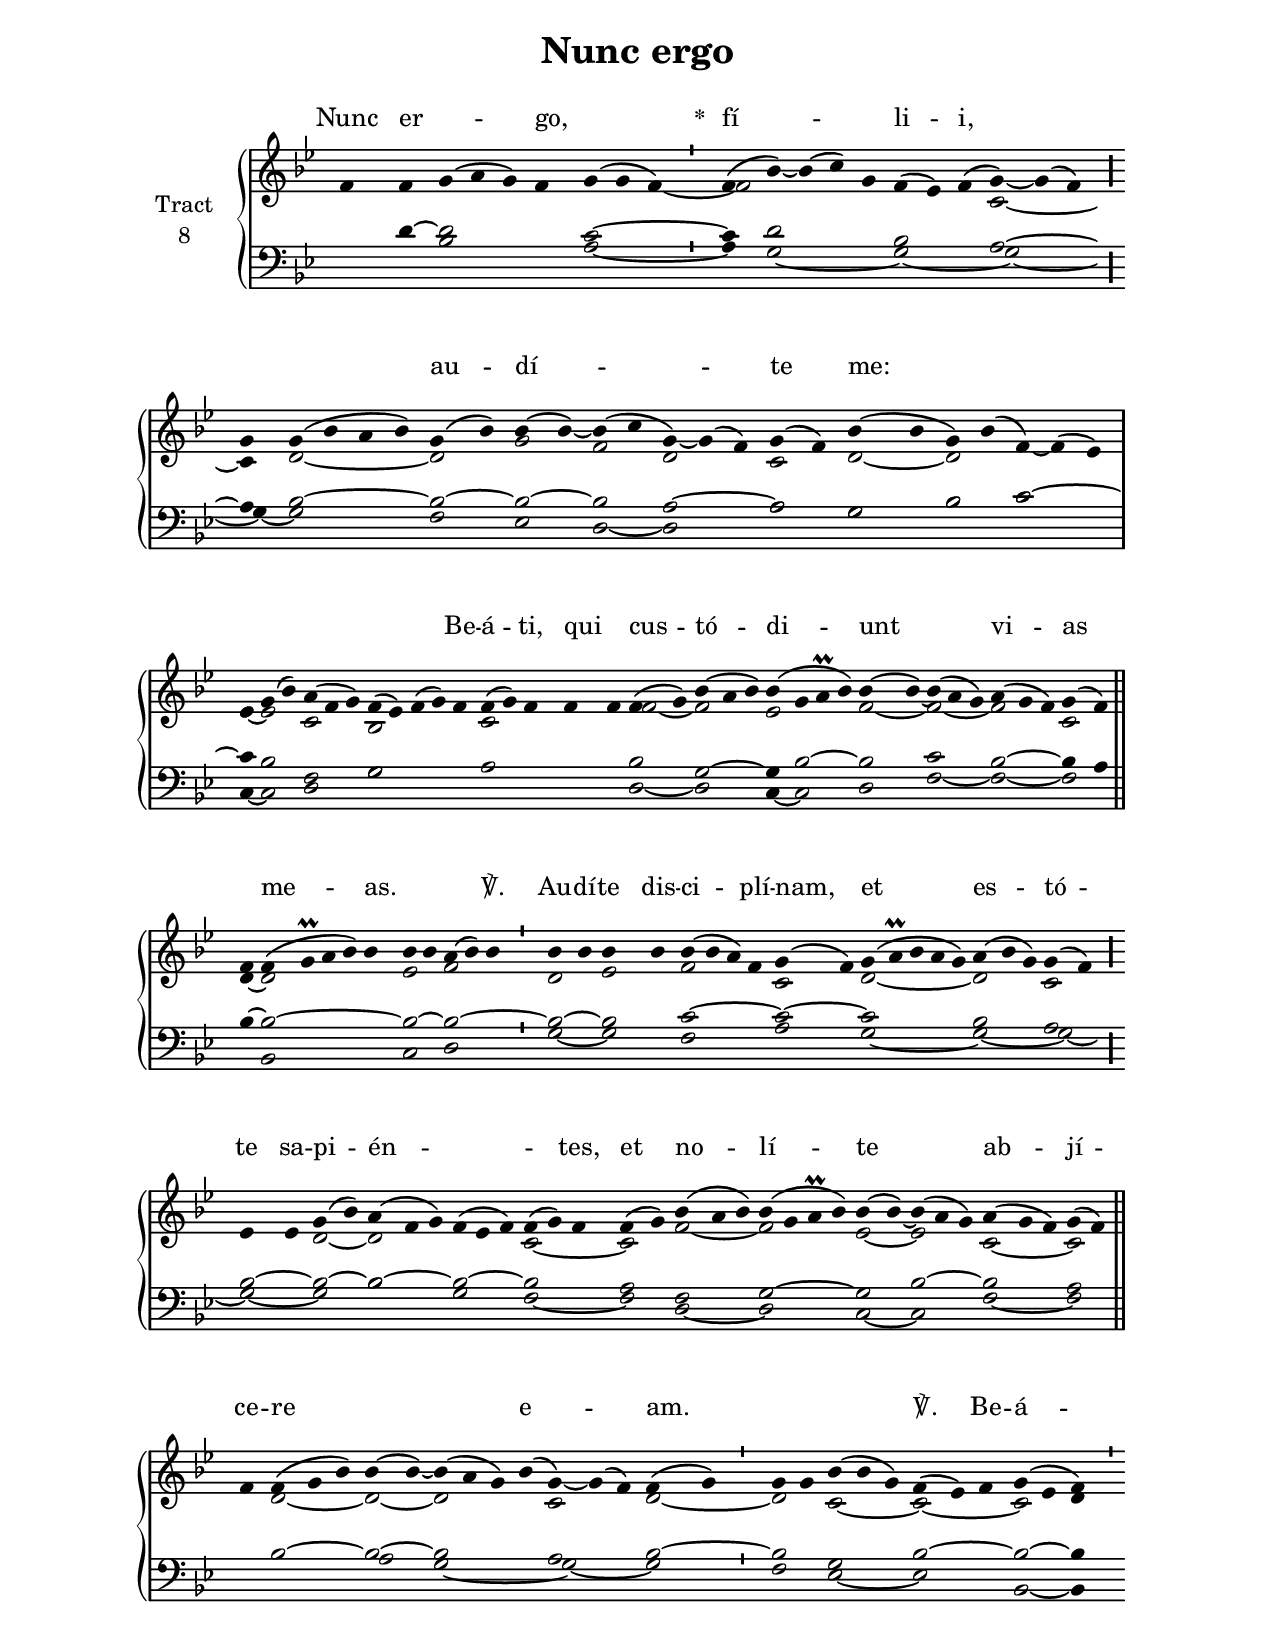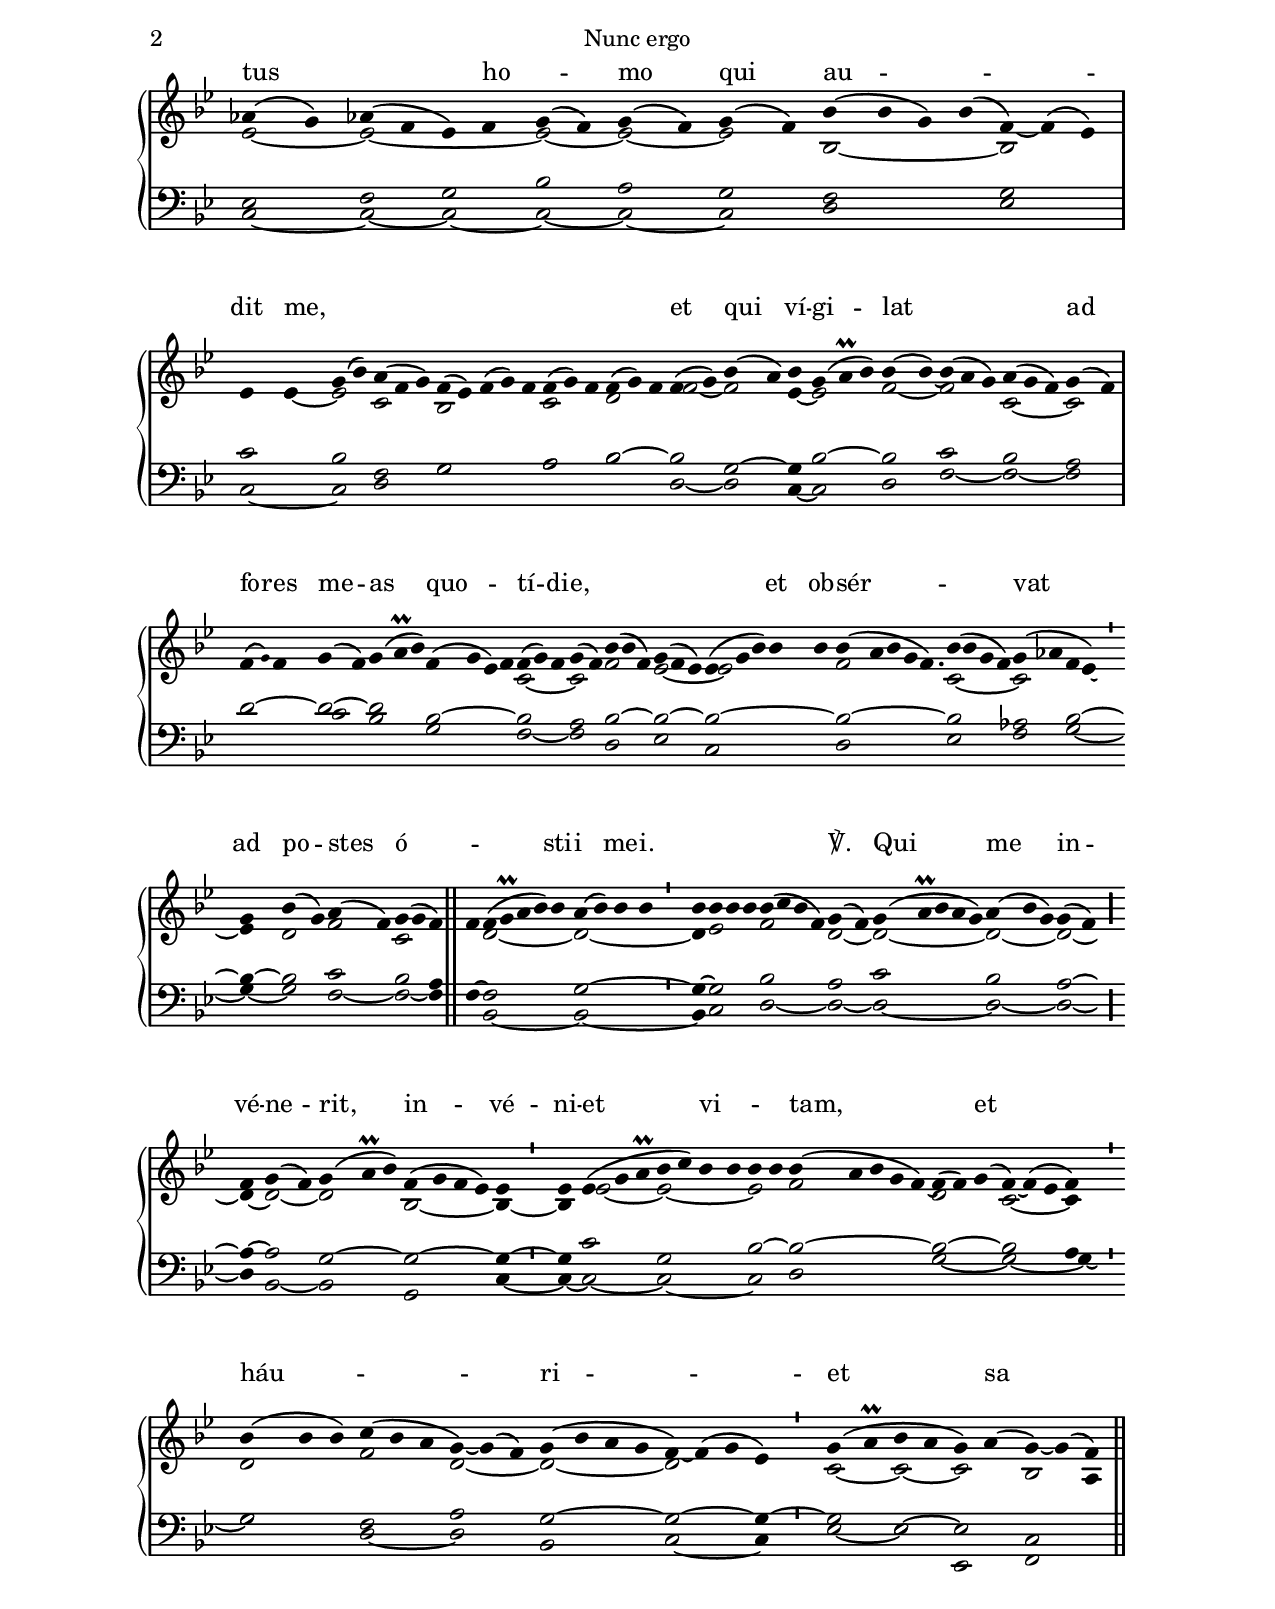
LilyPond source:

\version "2.18"
\include "gregorian.ly"
\include "noh2.ily"


%Page reference: page iii.333
%(volume.page)

global = {
 \key f \mixolydian
 \cadenzaOn 
}

\header {
  title = \markup \center-column {"Nunc ergo" \vspace #1 }
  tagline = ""
  composer = ""
}

\paper {
 #(include-special-characters)
  oddHeaderMarkup = \markup \fill-line {
    \line {}
    \center-column {
      \on-the-fly #first-page     " "
      \on-the-fly #not-first-page "Nunc ergo"
    }
    \line { \on-the-fly #print-page-number-check-first \fromproperty #'page:page-number-string }
  }
  evenHeaderMarkup = \markup \fill-line {
    \line { \on-the-fly #print-page-number-check-first \fromproperty #'page:page-number-string }
    \center-column { "Nunc ergo" }
    \line {}
  }
}

chantText = \lyricmode {
Nunc er -- _ go, _ 
\set stanza = " * " fí -- _ li -- i, _ _ 
au -- dí -- te me: _ _ _ _ _ _ 
Be -- á -- ti, qui _ cus -- tó -- di -- unt vi -- as _ me -- as. _ _ _ ℣. 
Au -- dí -- te dis -- ci -- plí -- nam, et es -- tó -- te sa -- pi -- én -- _ _ tes, 
et no -- lí -- te ab -- jí -- ce -- re _ e -- am. _ _ _ ℣. 
Be -- á -- tus _ ho -- _ mo qui au -- _ dit me, _ _ _ _ _ _ _ _ _ 
et qui ví -- gi -- lat _ ad fo -- res me -- as quo -- _ tí -- di -- e, _ _ _ 
et ob -- sér -- _ vat ad po -- stes ó -- _ _ sti -- i me -- i. _ _ _ _ _ ℣. 
Qui me in -- vé -- ne -- rit, in -- vé -- ni -- et vi -- _ _ _ tam, 
et háu -- _ ri -- et sa -- lú -- tem 
\set stanza = " * " a Dó -- mi -- no. _ _ _ _ _ _ _ _ _ _ _ }

chantMusic = {
\tieDown   f'4 f'4 g'4 ( a'4 g'4) f'4 g'4 ( g'4 f'4) \divisioMinima
 f'4 ( bes'4) ~ bes'4 ( c''4) g'4 f'4 ( ees'4) f'4 ( g'4) ~ g'4 ( f'4) \divisioMaior
 g'4 g'4 ( bes'4 a'4 bes'4) g'4 ( bes'4) bes'4 ( bes'4) ~ bes'4 ( c''4 g'4) ~ g'4 ( f'4) g'4 ( f'4) bes'4 ( bes'4 g'4) bes'4 ( f'4) ~ f'4 ( ees'4) \divisioMaxima
 ees'4 g'4 ( bes'4) a'4 ( f'4 g'4) f'4 ( ees'4) f'4 ( g'4) f'4 f'4 ( g'4) f'4 f'4 f'4 f'4 ( g'4) bes'4 ( a'4 bes'4) bes'4 ( g'4 a'\prall bes'4) bes'4 ( bes'4) ~ bes'4 ( a'4 g'4) a'4 ( g'4 f'4) g'4 ( f'4) \finalis
 f'4 f'4 ( g'\prall a'4 bes'4) bes'4 bes'4 bes'4 a'4 ( bes'4) bes'4 \divisioMinima
 bes'4 bes'4 bes'4 bes'4 bes'4 ( bes'4 a'4) f'4 g'4 ( f'4) g'4 ( a'\prall bes'4 a'4 g'4) a'4 ( bes'4 g'4) g'4 ( f'4) \divisioMaior
 ees'4 ees'4 g'4 ( bes'4) a'4 ( f'4 g'4) f'4 ( ees'4 f'4) f'4 ( g'4) f'4 f'4 ( g'4) bes'4 ( a'4 bes'4) bes'4 ( g'4 a'\prall bes'4) bes'4 ( bes'4) ~ bes'4 ( a'4 g'4) a'4 ( g'4 f'4) g'4 ( f'4) \finalis
 f'4 f'4 ( g'4 bes'4) bes'4 ( bes'4) ~ bes'4 ( a'4 g'4) bes'4 ( g'4) ~ g'4 ( f'4) f'4 ( g'4) \divisioMinima
 g'4 g'4 bes'4 ( bes'4 g'4) f'4 ( ees'4) f'4 g'4 ( ees'4 f'4) \divisioMinima
  aes'4 ( g'4) aes'4 ( f'4 ees'4) f'4 g'4 ( f'4) g'4 ( f'4) g'4 ( f'4) bes'4 ( bes'4 g'4) bes'4 ( f'4) ~ f'4 ( ees'4) \divisioMaxima
 ees'4 ees'4 g'4 ( bes'4) a'4 ( f'4 g'4) f'4 ( ees'4) f'4 ( g'4) f'4 f'4 ( g'4) f'4 f'4 ( g'4) f'4 f'4 ( g'4) bes'4 ( a'4) bes'4 g'4 ( a'\prall bes'4) bes'4 ( bes'4) ~ bes'4 ( a'4 g'4) a'4 ( g'4 f'4) g'4 ( f'4) \divisioMaxima
 f'4 ( \once \tweak #'font-size #-4 g' ) f'4 g'4 ( f'4) g'4 ( a'\prall bes'4) f'4 ( g'4 ees'4) f'4 f'4 ( g'4) f'4 g'4 ( f'4) bes'4 ( bes'4 f'4) g'4 ( f'4 ees'4) ees'4 ( g'4 bes'4) bes'4 bes'4 bes'4 ( a'4 bes'4 g'4 f'4.)  bes'4 ( bes'4 g'4 f'4) g'4 ( aes'4 f'4 ees'4) \divisioMinima
  g'4 bes'4 ( g'4) a'4 ( f'4) g'4 ( g'4 f'4) \finalis
 f'4 f'4 ( g'\prall a'4 bes'4) bes'4 a'4 ( bes'4) bes'4 bes'4 \divisioMinima
 bes'4 bes'4 bes'4 bes'4 bes'4 ( c''4 bes'4 f'4) g'4 ( f'4) g'4 ( a'\prall bes'4 a'4 g'4) a'4 ( bes'4 g'4) g'4 ( f'4) \divisioMaior
 f'4 g'4 ( f'4) g'4 ( a'\prall bes'4) f'4 ( g'4 f'4 ees'4) ees'4 \divisioMinima
 ees'4 ees'4 ( g'4 a'\prall bes'4 c''4) bes'4  bes'4 bes'4 bes'4 bes'4 ( a'4 bes'4 g'4 f'4) ~ f'4 ( f'4) g'4 ( f'4) ~ f'4 ( ees'4 f'4) \divisioMinima
 bes'4 ( bes'4 bes'4) c''4 ( bes'4 a'4 g'4) ~ g'4 ( f'4) g'4 ( bes'4 a'4 g'4 f'4) ~ f'4 ( g'4 ees'4) \divisioMinima
 g'4 ( a'\prall bes'4 a'4 g'4) a'4 ( g'4) ~ g'4 ( f'4) \finalis

}

altoMusic = {
r2*8/2 f'4 ~ \divisioMinima
f'2*4/2 r2*4/2 c'2*3/2 ~ \divisioMaior
c'4 d'2*4/2 ~ d'2 g'2 f'2 d'2*3/2 c'2 d'2 ~ d'2 r2*3/2 \divisioMaxima
ees'4 ~ ees'2 c'2*3/2 bes2*5/2 c'2*5/2 f'2 ~ f'2*3/2 ees'2*4/2 f'2 ~ f'2*3/2 ~ f'2*3/2 c'2 \finalis
d'4 ~ d'2*5/2 ees'2 f'2*3/2 \divisioMinima
d'2 ees'2 f'2*4/2 c'2 d'2*5/2 ~ d'2*3/2 c'2 \divisioMaior
r2 d'2 ~ d'2*3/2 r2*3/2 c'2*3/2 ~ c'2 f'2*3/2 ~ f'2*4/2 ees'2 ~ ees'2*3/2 c'2*3/2 ~ c'2 \finalis
r4 d'2*3/2 ~ d'2 ~ d'2*4/2 c'2*3/2 d'2 ~ \divisioMinima
d'2 c'2*3/2 ~ c'2*3/2 ~ c'2 d'4 ees'2 ~ ees'2*4/2 ~ ees'2 ~ ees'2 ~ ees'2 bes2*4/2 ~ bes2*3/2 \divisioMaxima
r4 ees'4 ~ ees'2 c'2*3/2 bes2*5/2 c'2*3/2 d'2*3/2 f'2 ~ f'2 ees'4 ~ ees'2*3/2 f'2 ~ f'2*3/2 c'2*3/2 ~ c'2 \divisioMaxima
r2*12/2 c'2*3/2 ~ c'2 f'2*3/2 ees'2*3/2 ~ ees'2*5/2 f'2*11/4 c'2*4/2 ~ c'2*3/2 ees'4 ~ ees'4 d'2 f'2 c'2*3/2 \finalis
r4 d'2*5/2 ~ d'2*4/2 ~ \divisioMinima
d'4 ees'2*3/2 f'2*4/2 d'2 ~ d'2*5/2 ~ d'2*3/2 ~ d'2 ~ \divisioMaior
d'4 ~ d'2 ~ d'2*3/2 bes2*4/2 ~ bes4 ~ \divisioMinima
bes4 ees'2*3/2 ~ ees'2*4/2 ~ ees'2 f'2*5/2 d'2*3/2 c'2*3/2 ~ c'4 \divisioMinima
d'2*3/2 f'2*3/2 d'2*3/2 ~ d'2*4/2 ~ d'2*4/2 \divisioMinima
c'2 ~ c'2 ~ c'2 bes2 a4 \finalis
}

tenorMusic = {
r4 d'4 ~ d'2*4/2 c'2*3/2 ~ \divisioMinima
c'4 d'2*4/2 bes2*3/2 a2*3/2 ~ \divisioMaior
a4 bes2*4/2 ~ bes2 ~ bes2 ~ bes2 a2*3/2 ~ a2 g2 bes2 c'2*3/2 ~ \divisioMaxima
c'4 bes2 f2*3/2 g2*5/2 a2*5/2 bes2 g2*3/2 ~ g4 bes2*3/2 ~ bes2 c'2*3/2 bes2*3/2 ~ bes4 a4 \finalis
bes4 ~ bes2*5/2 ~ bes2 ~ bes2*3/2 ~ \divisioMinima
bes2 ~ bes2 c'2*4/2 ~ c'2 ~ c'2*5/2 bes2*3/2 a2 \divisioMaior
bes2 ~ bes2 ~ bes2*3/2 ~ bes2*3/2 ~ bes2*3/2 a2 f2*3/2 g2*4/2 ~ g2 bes2*3/2 ~ bes2*3/2 a2 \finalis
r4 bes2*3/2 ~ bes2 ~ bes2*4/2 a2*3/2 bes2 ~ \divisioMinima
bes2 g2*3/2 bes2*3/2 ~ bes2 ~ bes4 ees2 f2 g2 bes2 a2 g2 f2*4/2 g2*3/2 \divisioMaxima
c'2 bes2 f2*3/2 g2*5/2 a2*3/2 bes2*3/2 ~ bes2 g2 ~ g4 bes2*3/2 ~ bes2 c'2*3/2 bes2*3/2 a2 \divisioMaxima
d'2*3/2 ~ d'2 ~ d'2*3/2 bes2*4/2 ~ bes2*3/2 a2 bes2*3/2 ~ bes2*3/2 ~ bes2*5/2 ~ bes2*11/4 ~ bes2*4/2 aes2 bes2 ~ bes4 ~ bes2 c'2 bes2 a4 \finalis
f4 ~ f2*5/2 g2*4/2 ~ \divisioMinima
g4 ~ g2*3/2 bes2*4/2 a2 c'2*5/2 bes2*3/2 a2 ~ \divisioMaior
a4 ~ a2 g2*3/2 ~ g2*4/2 ~ g4 ~ \divisioMinima
g4 c'2*3/2 g2*4/2 bes2 ~ bes2*5/2 ~ bes2*3/2 ~ bes2*3/2 a4 \divisioMinima
g2*3/2 f2*3/2 a2*3/2 g2*4/2 ~ g2*3/2 ~ g4 ~ \divisioMinima
g2 ees2 ~ ees2 c2*3/2 \finalis
}

bassMusic = {
r2 bes2*4/2 a2*3/2 ~ \divisioMinima
a4 g2*4/2 ~ g2*3/2 ~ g2*3/2 ~ \divisioMaior
g4 ~ g2*4/2 f2 ees2 d2 ~ d2*3/2 a2 g2 bes2 c'2*3/2 \divisioMaxima
c4 ~ c2 d2*3/2 g2*5/2 r2*5/2 d2 ~ d2*3/2 c4 ~ c2*3/2 d2 f2*3/2 ~ f2*3/2 ~ f2 \finalis
r4 bes,2*5/2 c2 d2*3/2 \divisioMinima
g2 ~ g2 f2*4/2 a2 g2*5/2 ~ g2*3/2 ~ g2 ~ \divisioMaior
g2 ~ g2 bes2*3/2 g2*3/2 f2*3/2 ~ f2 d2*3/2 ~ d2*4/2 c2 ~ c2*3/2 f2*3/2 ~ f2 \finalis
r2*4/2 a2 g2*4/2 ~ g2*3/2 ~ g2 \divisioMinima
f2 ees2*3/2 ~ ees2*3/2 bes,2 ~ bes,4 c2 ~ c2 ~ c2 ~ c2 ~ c2 ~ c2 d2*4/2 ees2*3/2 \divisioMaxima
c2 ~ c2 d2*3/2 g2*5/2 a2*3/2 bes2*3/2 d2 ~ d2 c4 ~ c2*3/2 d2 f2*3/2 ~ f2*3/2 ~ f2 \divisioMaxima
r2*3/2 c'2 bes2*3/2 g2*4/2 f2*3/2 ~ f2 d2*3/2 ees2*3/2 c2*5/2 d2*11/4 ees2*4/2 f2 g2 ~ g4 ~ g2 f2 ~ f2 ~ f4 \finalis
r4 bes,2*5/2 ~ bes,2*4/2 ~ \divisioMinima
bes,4 c2*3/2 d2*4/2 ~ d2 ~ d2*5/2 ~ d2*3/2 ~ d2 ~ \divisioMaior
d4 bes,2 ~ bes,2*3/2 g,2*4/2 c4 ~ \divisioMinima
c4 ~ c2*3/2 ~ c2*4/2 ~ c2 d2*5/2 g2*3/2 ~ g2*3/2 ~ g4 ~ \divisioMinima
g2*3/2 d2*3/2 ~ d2*3/2 bes,2*4/2 c2*3/2 ~ c4 \divisioMinima
ees2 ~ ees2 ees,2 f,2*3/2 \finalis
}

voiceLines = {
\voiceLineStyle


}

\score{
  <<
    \new GrandStaff <<
      \set GrandStaff.autoBeaming = ##f
      \set GrandStaff.instrumentName = \markup \center-column {
        "Tract"
        "8"
      }
      \new Staff = up <<
        \new Voice = "chant" {
          \voiceOne \global \chantMusic
        }
        \new Voice {
          \voiceTwo \global \altoMusic
        }
      >>

      \new Staff = down <<
        \clef bass
        \new Voice {
          \voiceOne \global \tenorMusic
        }
        \new Voice {
          \voiceTwo \global \bassMusic
        }
	\new Voice {
        \voiceThree \global \voiceLines
        }
      >>
    >>
    \new Lyrics \lyricsto chant {
      \chantText
    }
  >>
  \layout{
  }
  \midi{
    \tempo 4 = 125
  }
}
